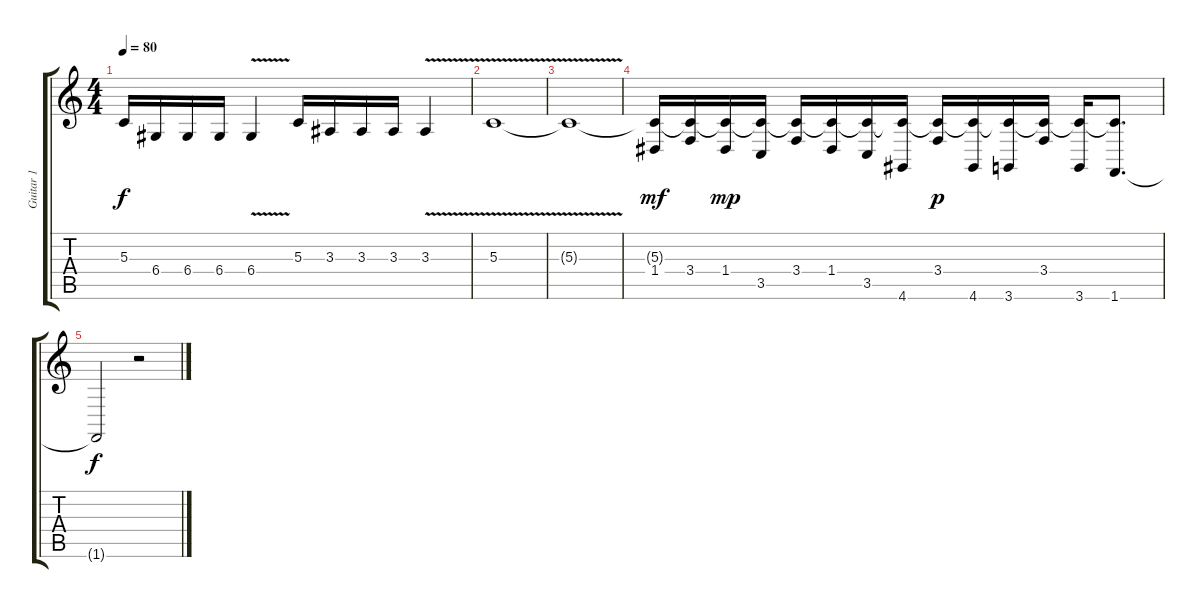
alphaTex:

\track ("Guitar 1" "Guitar 1") {instrument acousticgrandpiano}
\staff {score tabs}
\tuning (E4 B3 G3 D3 A2 E2) {hide}
\ts (4 4)
\tempo 80
\clef g2
\ks c
5.3.16{dy f} 6.4.16 6.4.16 6.4.16 6.4{v}.4 5.3.16 3.3.16 3.3.16 3.3.16 3.3{v}.4 |
5.3{v}.1 |
5.3{t}.1 |
(5.3{t} 1.4).16{dy mf} (5.3{t} 3.4).16 (5.3{t} 1.4).16{dy mp} (5.3{t} 3.5).16 (5.3{t} 3.4).16 (5.3{t} 1.4).16 (5.3{t} 3.5).16 (5.3{t} 4.6).16 (5.3{t} 3.4).16{dy p} (5.3{t} 4.6).16 (5.3{t} 3.6).16 (5.3{t} 3.4).16 (5.3{t} 3.6).16 (5.3{t} 1.6).8{d} |
1.6{t}.2{dy f} r.2
